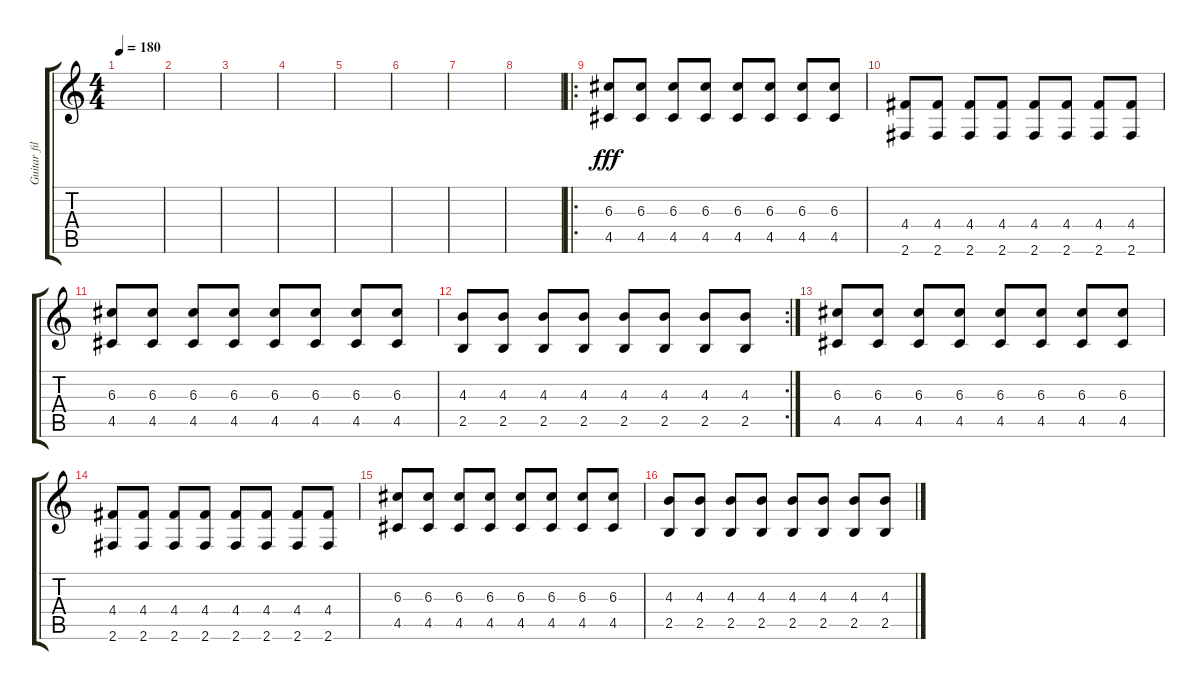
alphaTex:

\track ("Guitar fill" "Guitar fil") {instrument overdrivenguitar}
\staff {score tabs}
\tuning (E4 B3 G3 D3 A2 E2) {hide}
\ts (4 4)
\tempo 180
\clef g2
\ks c
|
|
|
|
|
|
|
|
\ro
(6.3 4.5).8{dy fff} (6.3 4.5).8 (6.3 4.5).8 (6.3 4.5).8 (6.3 4.5).8 (6.3 4.5).8 (6.3 4.5).8 (6.3 4.5).8 |
(4.4 2.6).8 (4.4 2.6).8 (4.4 2.6).8 (4.4 2.6).8 (4.4 2.6).8 (4.4 2.6).8 (4.4 2.6).8 (4.4 2.6).8 |
(6.3 4.5).8 (6.3 4.5).8 (6.3 4.5).8 (6.3 4.5).8 (6.3 4.5).8 (6.3 4.5).8 (6.3 4.5).8 (6.3 4.5).8 |
\rc 2
(4.3 2.5).8 (4.3 2.5).8 (4.3 2.5).8 (4.3 2.5).8 (4.3 2.5).8 (4.3 2.5).8 (4.3 2.5).8 (4.3 2.5).8 |
(6.3 4.5).8 (6.3 4.5).8 (6.3 4.5).8 (6.3 4.5).8 (6.3 4.5).8 (6.3 4.5).8 (6.3 4.5).8 (6.3 4.5).8 |
(4.4 2.6).8 (4.4 2.6).8 (4.4 2.6).8 (4.4 2.6).8 (4.4 2.6).8 (4.4 2.6).8 (4.4 2.6).8 (4.4 2.6).8 |
(6.3 4.5).8 (6.3 4.5).8 (6.3 4.5).8 (6.3 4.5).8 (6.3 4.5).8 (6.3 4.5).8 (6.3 4.5).8 (6.3 4.5).8 |
(4.3 2.5).8 (4.3 2.5).8 (4.3 2.5).8 (4.3 2.5).8 (4.3 2.5).8 (4.3 2.5).8 (4.3 2.5).8 (4.3 2.5).8
